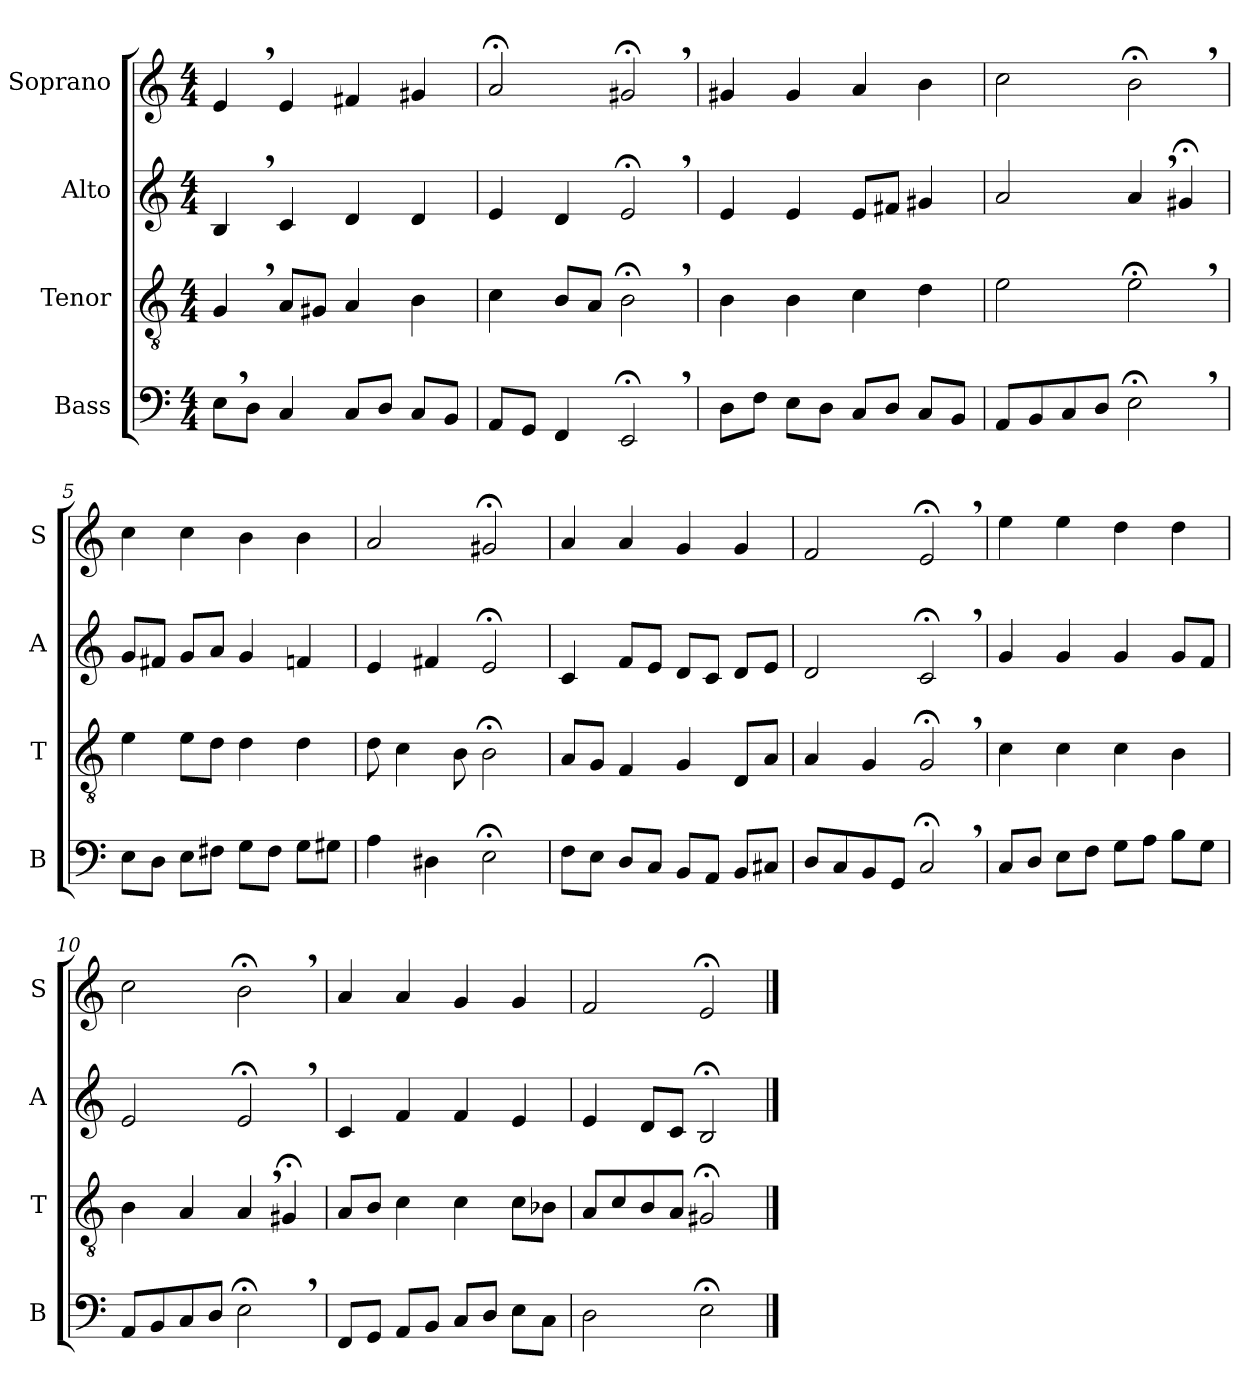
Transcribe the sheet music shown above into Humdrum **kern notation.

**kern	**kern	**kern	**kern
*part4	*part3	*part2	*part1
*staff4	*staff3	*staff2	*staff1
*I"Bass	*I"Tenor	*I"Alto	*I"Soprano
*I'B	*I'T	*I'A	*I'S
*clefF4	*clefGv2	*clefG2	*clefG2
*k[]	*k[]	*k[]	*k[]
*M4/4	*M4/4	*M4/4	*M4/4
=1	=1	=1	=1
8E,\L	4G,/	4B,/	4e,/
8D\J	.	.	.
4C/	8A/L	4c/	4e/
.	8G#X/J	.	.
8C/L	4A/	4d/	4f#X/
8D/J	.	.	.
8C/L	4B\	4d/	4g#X/
8BB/J	.	.	.
=2	=2	=2	=2
8AA/L	4c\	4e/	2a;</
8GG/J	.	.	.
4FF/	8B/L	4d/	.
.	8A/J	.	.
2EE;<,/	2B;<,\	2e;<,/	2g#X;<,/
=3	=3	=3	=3
8D\L	4B\	4e/	4g#X/
8F\J	.	.	.
8E\L	4B\	4e/	4g#/
8D\J	.	.	.
8C/L	4c\	8e/L	4a/
8D/J	.	8f#X/J	.
8C/L	4d\	4g#X/	4b\
8BB/J	.	.	.
=4	=4	=4	=4
8AA/L	2e\	2a/	2cc\
8BB/	.	.	.
8C/	.	.	.
8D/J	.	.	.
2E;<,\	2e;<,\	4a,/	2b;<,\
.	.	4g#X;</	.
=5	=5	=5	=5
8E\L	4e\	8g/L	4cc\
8D\J	.	8f#X/J	.
8E\L	8e\L	8g/L	4cc\
8F#X\J	8d\J	8a/J	.
8G\L	4d\	4g/	4b\
8F#\J	.	.	.
8G\L	4d\	4fn/	4b\
8G#X\J	.	.	.
=6	=6	=6	=6
4A\	8d\	4e/	2a/
.	4c\	.	.
4D#X\	.	4f#X/	.
.	8B\	.	.
2E;<\	2B;<\	2e;</	2g#X;</
=7	=7	=7	=7
8F\L	8A/L	4c/	4a/
8E\J	8G/J	.	.
8D/L	4F/	8f/L	4a/
8C/J	.	8e/J	.
8BB/L	4G/	8d/L	4g/
8AA/J	.	8c/J	.
8BB/L	8D/L	8d/L	4g/
8C#X/J	8A/J	8e/J	.
=8	=8	=8	=8
8D/L	4A/	2d/	2f/
8C/	.	.	.
8BB/	4G/	.	.
8GG/J	.	.	.
2C;<,/	2G;<,/	2c;<,/	2e;<,/
=9	=9	=9	=9
8C/L	4c\	4g/	4ee\
8D/J	.	.	.
8E\L	4c\	4g/	4ee\
8F\J	.	.	.
8G\L	4c\	4g/	4dd\
8A\J	.	.	.
8B\L	4B\	8g/L	4dd\
8G\J	.	8f/J	.
=10	=10	=10	=10
8AA/L	4B\	2e/	2cc:\
8BB/	.	.	.
8C/	4A/	.	.
8D/J	.	.	.
2E;<,\	4A,/	2e;<,/	2b;<,\
.	4G#X;</	.	.
=11	=11	=11	=11
8FF/L	8A/L	4c/	4a/
8GG/J	8B/J	.	.
8AA/L	4c\	4f/	4a/
8BB/J	.	.	.
8C/L	4c\	4f/	4g/
8D/J	.	.	.
8E\L	8c\L	4e/	4g/
8C\J	8B-X\J	.	.
=12	=12	=12	=12
2D\	8A/L	4e/	2f/
.	8c/	.	.
.	8B/	8d/L	.
.	8A/J	8c/J	.
2E;<\	2G#X;</	2B;</	2e;</
==	==	==	==
*-	*-	*-	*-
